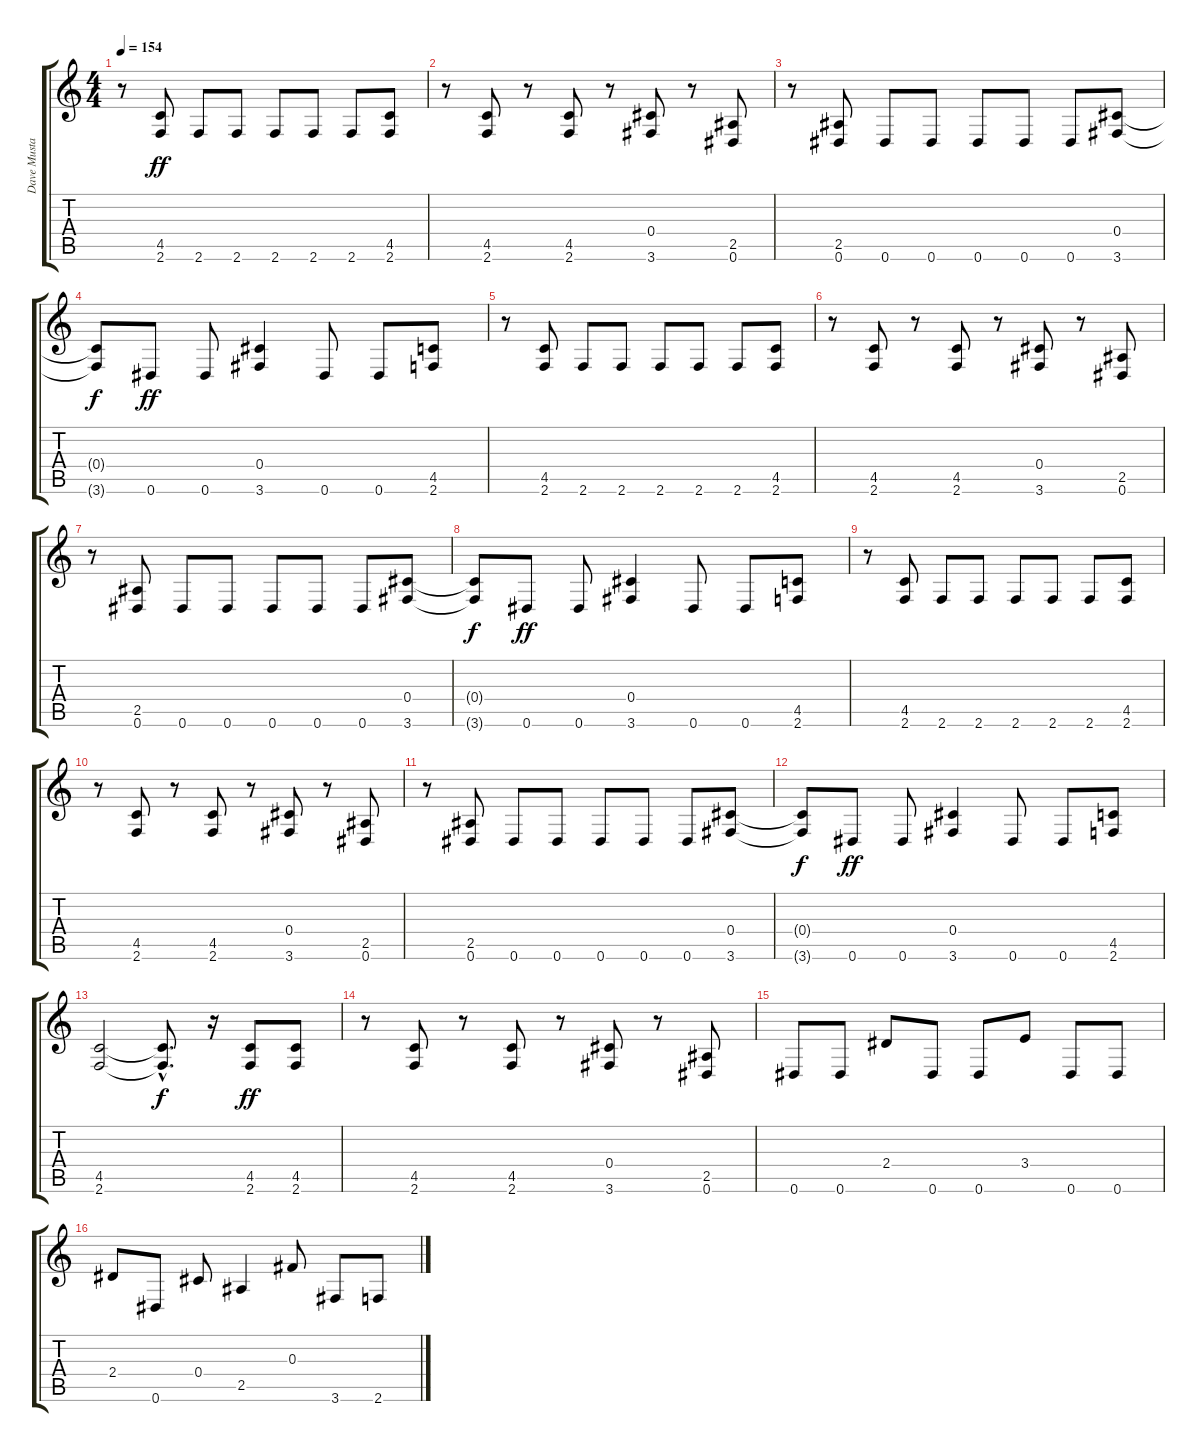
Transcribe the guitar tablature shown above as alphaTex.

\track ("Dave Mustaine" "Dave Musta") {instrument distortionguitar}
\staff {score tabs}
\tuning (Eb4 Bb3 Gb3 Db3 Ab2 Eb2) {hide}
\ts (4 4)
\tempo 154
\clef g2
\ks c
r.8{dy ff} (4.5 2.6).8 2.6.8 2.6.8 2.6.8 2.6.8 2.6.8 (4.5 2.6).8 |
r.8 (4.5 2.6).8 r.8 (4.5 2.6).8 r.8 (0.4 3.6).8 r.8 (2.5 0.6).8 |
r.8 (2.5 0.6).8 0.6.8 0.6.8 0.6.8 0.6.8 0.6.8 (0.4 3.6).8 |
(0.4{t} 3.6{t}).8{dy f} 0.6.8{dy ff} 0.6.8 (0.4 3.6).4 0.6.8 0.6.8 (4.5 2.6).8 |
r.8 (4.5 2.6).8 2.6.8 2.6.8 2.6.8 2.6.8 2.6.8 (4.5 2.6).8 |
r.8 (4.5 2.6).8 r.8 (4.5 2.6).8 r.8 (0.4 3.6).8 r.8 (2.5 0.6).8 |
r.8 (2.5 0.6).8 0.6.8 0.6.8 0.6.8 0.6.8 0.6.8 (0.4 3.6).8 |
(0.4{t} 3.6{t}).8{dy f} 0.6.8{dy ff} 0.6.8 (0.4 3.6).4 0.6.8 0.6.8 (4.5 2.6).8 |
r.8 (4.5 2.6).8 2.6.8 2.6.8 2.6.8 2.6.8 2.6.8 (4.5 2.6).8 |
r.8 (4.5 2.6).8 r.8 (4.5 2.6).8 r.8 (0.4 3.6).8 r.8 (2.5 0.6).8 |
r.8 (2.5 0.6).8 0.6.8 0.6.8 0.6.8 0.6.8 0.6.8 (0.4 3.6).8 |
(0.4{t} 3.6{t}).8{dy f} 0.6.8{dy ff} 0.6.8 (0.4 3.6).4 0.6.8 0.6.8 (4.5 2.6).8 |
(4.5 2.6).2 (4.5{hac t} 2.6{hac t}).8{d dy f} r.16 (4.5 2.6).8{dy ff} (4.5 2.6).8 |
r.8 (4.5 2.6).8 r.8 (4.5 2.6).8 r.8 (0.4 3.6).8 r.8 (2.5 0.6).8 |
0.6.8 0.6.8 2.4.8 0.6.8 0.6.8 3.4.8 0.6.8 0.6.8 |
2.4.8 0.6.8 0.4.8 2.5.4 0.3.8 3.6.8 2.6.8
